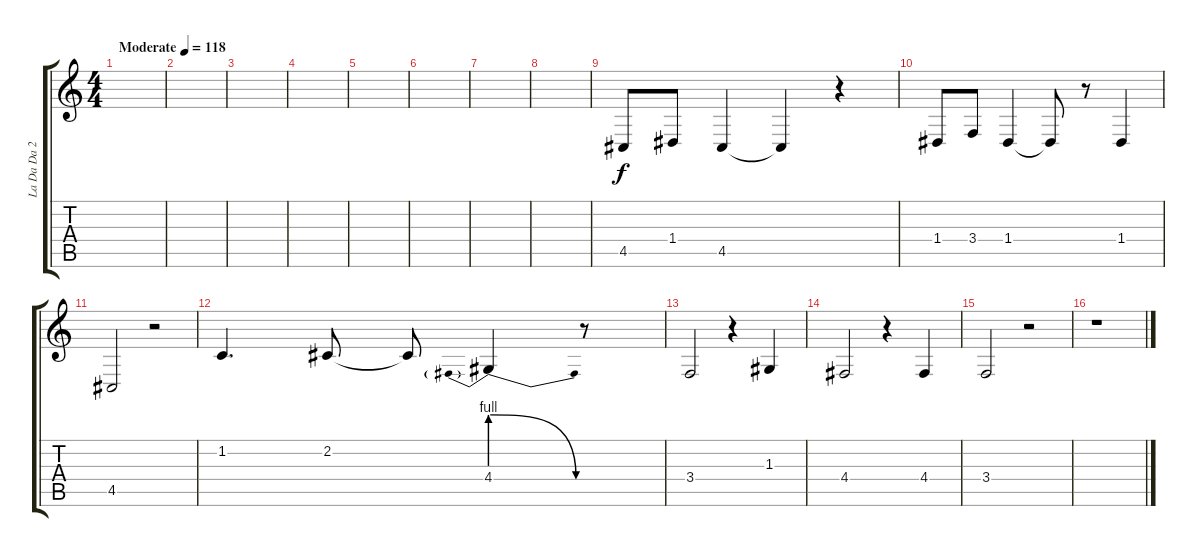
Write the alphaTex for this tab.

\track ("La Da Da 2" "La Da Da 2") {instrument stringensemble1}
\staff {score tabs}
\tuning (E4 B3 G3 D3 A2 E2) {hide}
\ts (4 4)
\tempo (118 "Moderate")
\clef g2
\ks c
|
|
|
|
|
|
|
|
4.5.8 1.4.8 4.5.4 4.5{t}.4 r.4 |
1.4.8 3.4.8 1.4.4 1.4{t}.8 r.8 1.4.4 |
4.5.2 r.2 |
1.2.4{d} 2.2.8 2.2{t}.8 4.4{be (prebendrelease 0 4 60 0)}.4 r.8 |
3.4.2 r.4 1.3.4 |
4.4.2 r.4 4.4.4 |
3.4.2 r.2 |
r.1
